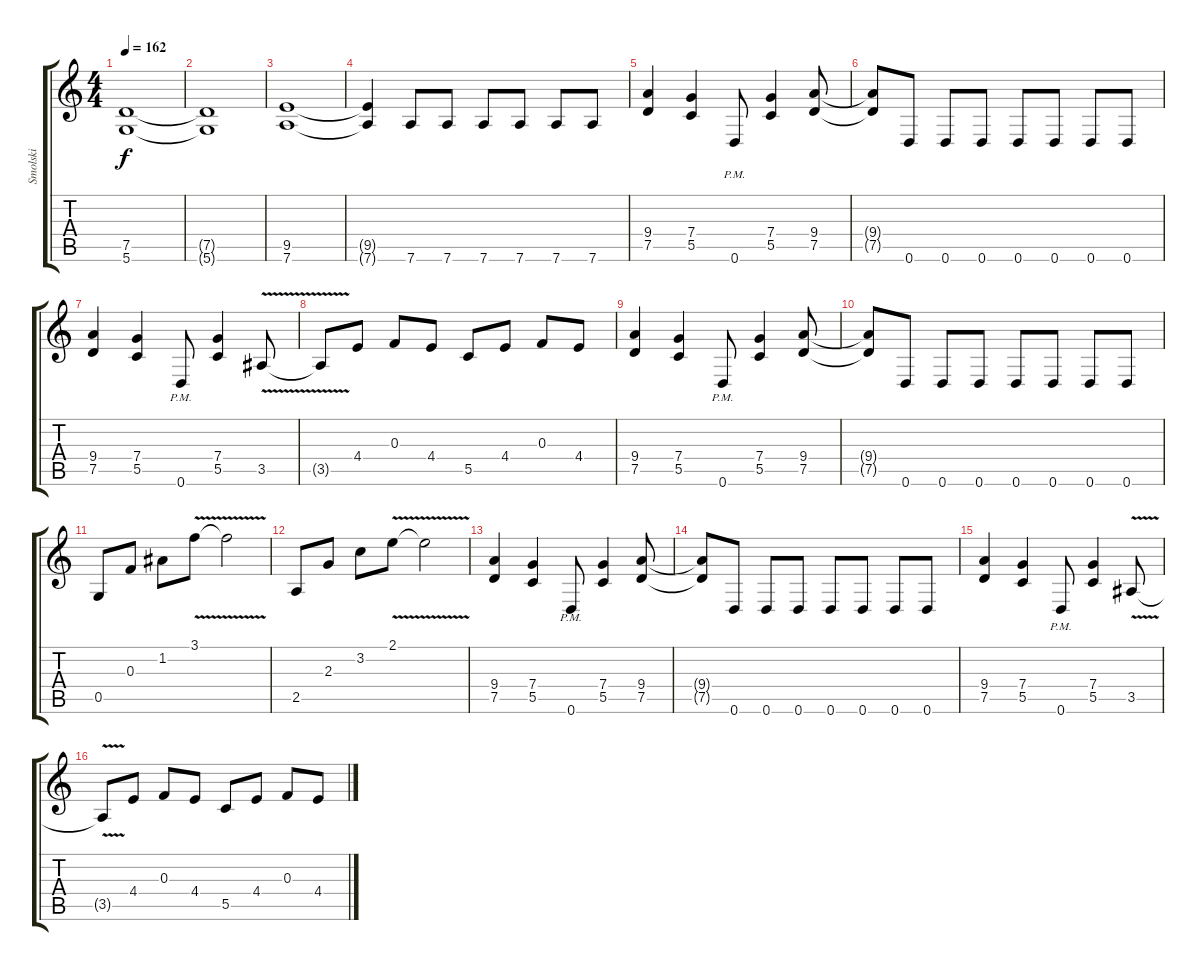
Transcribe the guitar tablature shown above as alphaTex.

\track ("Smolski" "Smolski") {instrument distortionguitar}
\staff {score tabs}
\tuning (D4 A3 F3 C3 G2 D2) {hide}
\ts (4 4)
\tempo 162
\clef g2
\ks c
(7.5 5.6).1{dy f} |
(7.5{t} 5.6{t}).1 |
(9.5 7.6).1 |
(9.5{t} 7.6{t}).4 7.6.8 7.6.8 7.6.8 7.6.8 7.6.8 7.6.8 |
(9.4 7.5).4 (7.4 5.5).4 0.6{pm}.8 (7.4 5.5).4 (9.4 7.5).8 |
(9.4{t} 7.5{t}).8 0.6.8 0.6.8 0.6.8 0.6.8 0.6.8 0.6.8 0.6.8 |
(9.4 7.5).4 (7.4 5.5).4 0.6{pm}.8 (7.4 5.5).4 3.5{v}.8 |
3.5{t}.8 4.4.8 0.3.8 4.4.8 5.5.8 4.4.8 0.3.8 4.4.8 |
(9.4 7.5).4 (7.4 5.5).4 0.6{pm}.8 (7.4 5.5).4 (9.4 7.5).8 |
(9.4{t} 7.5{t}).8 0.6.8 0.6.8 0.6.8 0.6.8 0.6.8 0.6.8 0.6.8 |
0.5.8 0.3.8 1.2.8 3.1{v}.8 3.1{t}.2 |
2.5.8 2.3.8 3.2.8 2.1{v}.8 2.1{t}.2 |
(9.4 7.5).4 (7.4 5.5).4 0.6{pm}.8 (7.4 5.5).4 (9.4 7.5).8 |
(9.4{t} 7.5{t}).8 0.6.8 0.6.8 0.6.8 0.6.8 0.6.8 0.6.8 0.6.8 |
(9.4 7.5).4 (7.4 5.5).4 0.6{pm}.8 (7.4 5.5).4 3.5{v}.8 |
3.5{t}.8 4.4.8 0.3.8 4.4.8 5.5.8 4.4.8 0.3.8 4.4.8
